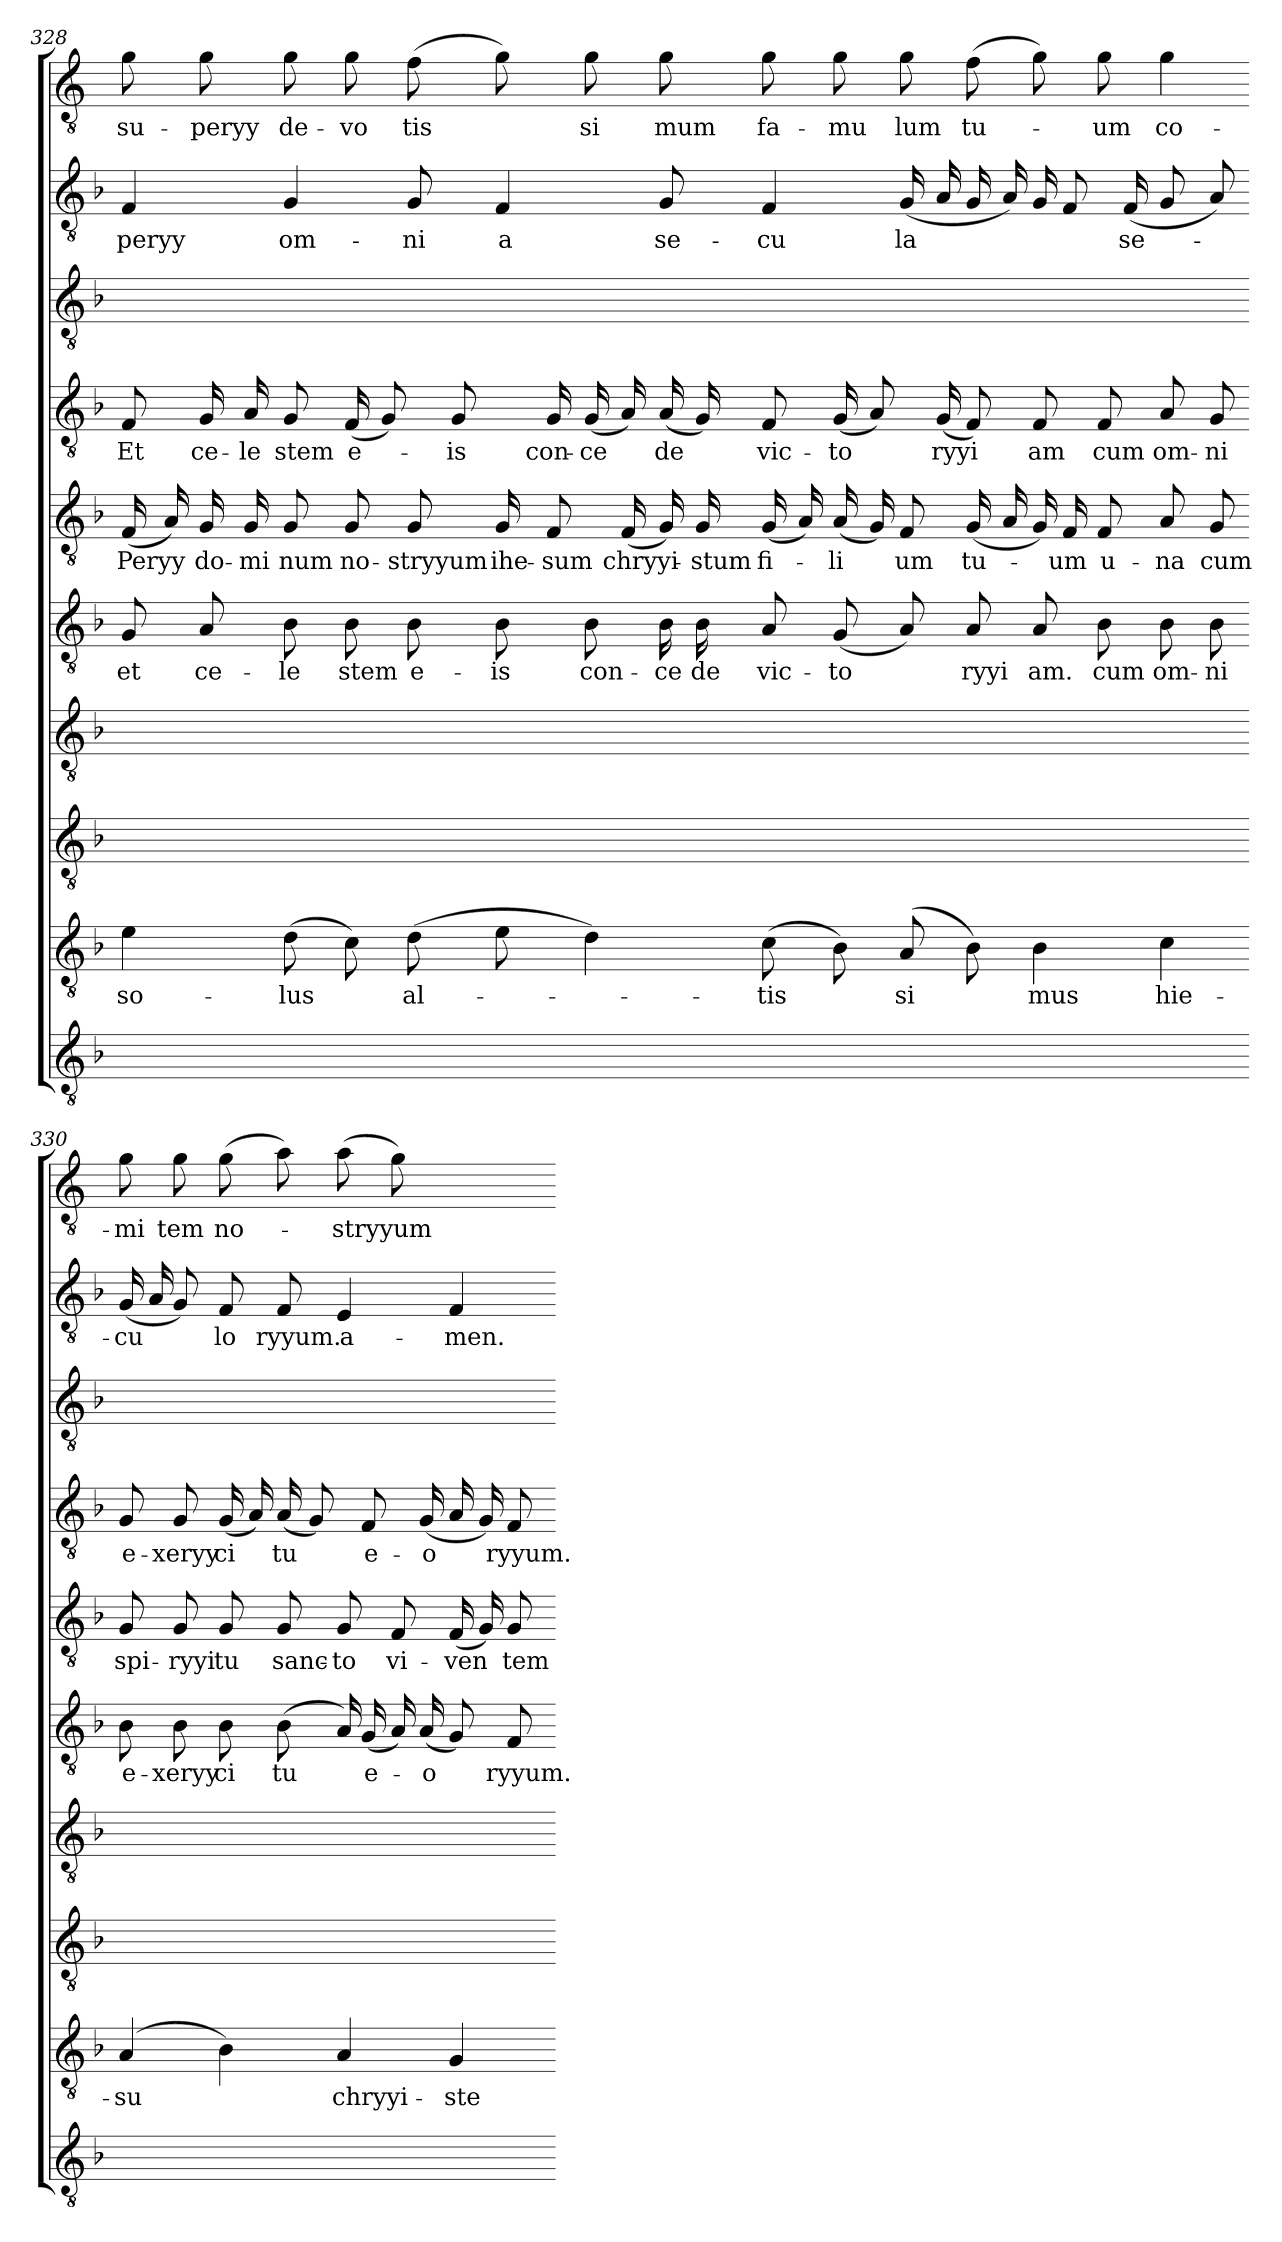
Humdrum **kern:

**kern	**kern	**text	**kern	**kern	**kern	**text	**kern	**text	**kern	**text	**kern	**kern	**text	**kern	**text
*part10	*part9	*part9	*part8	*part7	*part6	*part6	*part5	*part5	*part4	*part4	*part3	*part2	*part2	*part1	*part1
*staff10	*staff9	*staff9	*staff8	*staff7	*staff6	*staff6	*staff5	*staff5	*staff4	*staff4	*staff3	*staff2	*staff2	*staff1	*staff1
*clefGv2	*clefGv2	*	*clefGv2	*clefGv2	*clefGv2	*	*clefGv2	*	*clefGv2	*	*clefGv2	*clefGv2	*	*clefGv2	*
*k[b-]	*k[b-]	*	*k[b-]	*k[b-]	*k[b-]	*	*k[b-]	*	*k[b-]	*	*k[b-]	*k[b-]	*	*k[]	*
=328	=328	=328	=328	=328	=328	=328	=328	=328	=328	=328	=328	=328	=328	=328	=328
1ryy	4e	so-	1ryy	1ryy	8G	et	(16F	Peryy	8F	Et	1ryy	4F	peryy	8g	su-
.	.	.	.	.	.	.	16A)	.	.	.	.	.	.	.	.
.	.	.	.	.	8A	ce-	16G	do-	16G	ce-	.	.	.	8g	-peryy
.	.	.	.	.	.	.	16G	mi	16A	le	.	.	.	.	.
.	(8d	-lus	.	.	8B-	le	8G	-num	8G	-stem	.	4G	om-	8g	de-
.	8c)	.	.	.	8B-	-stem	8G	no-	(16F	e-	.	.	.	8g	vo
.	.	.	.	.	.	.	.	.	8G)	.	.	.	.	.	.
.	(8d	al-	.	.	8B-	e-	8G	-stryyum	.	.	.	8G	ni	(8f	tis
.	.	.	.	.	.	.	.	.	8G	-is	.	.	.	.	.
.	8e	.	.	.	8B-	-is	16G	ihe-	.	.	.	4F	-a	8g)	.
.	.	.	.	.	.	.	8F	-sum	16G	con-	.	.	.	.	.
.	4d)	.	.	.	8B-	con-	.	.	(16G	ce	.	.	.	8g	si
.	.	.	.	.	.	.	(16F	chryyi-	16A)	.	.	.	.	.	.
.	.	.	.	.	16B-	ce	16G)	.	(16A	-de	.	8G	se-	8g	-mum
.	.	.	.	.	16B-	-de	16G	-stum	16G)	.	.	.	.	.	.
=329-	=329-	=329-	=329-	=329-	=329-	=329-	=329-	=329-	=329-	=329-	=329-	=329-	=329-	=329-	=329-
1ryy	(8c	tis	1ryy	1ryy	8A	vic-	(16G	fi-	8F	vic-	1ryy	4F	cu	8g	fa-
.	.	.	.	.	.	.	16A)	.	.	.	.	.	.	.	.
.	8B-)	.	.	.	(8G	to	(16A	li	(16G	to	.	.	.	8g	mu
.	.	.	.	.	.	.	16G)	.	8A)	.	.	.	.	.	.
.	(8A	si	.	.	8A)	.	8F	-um	.	.	.	(16G	-la	8g	-lum
.	.	.	.	.	.	.	.	.	(16G	ryyi	.	16A	.	.	.
.	8B-)	.	.	.	8A	ryyi	(16G	tu-	8F)	.	.	16G	.	(8f	tu-
.	.	.	.	.	.	.	16A	.	.	.	.	16A)	.	.	.
.	4B-	-mus	.	.	8A	-am.	16G)	.	8F	-am	.	16G	.	8g)	.
.	.	.	.	.	.	.	16F	-um	.	.	.	8F	.	.	.
.	.	.	.	.	8B-	cum	8F	u-	8F	cum	.	.	.	8g	-um
.	.	.	.	.	.	.	.	.	.	.	.	(16F	se-	.	.
.	4c	hie-	.	.	8B-	om-	8A	-na	8A	om-	.	8G	.	4g	co-
.	.	.	.	.	8B-	-ni	8G	cum	8G	-ni	.	8A)	.	.	.
=330-	=330-	=330-	=330-	=330-	=330-	=330-	=330-	=330-	=330-	=330-	=330-	=330-	=330-	=330-	=330-
1ryy	(4A	-su	1ryy	1ryy	8B-	e-	8G	spi-	8G	e-	1ryy	(16G	cu	8g	mi
.	.	.	.	.	.	.	.	.	.	.	.	16A	.	.	.
.	.	.	.	.	8B-	xeryy	8G	ryyi	8G	xeryy	.	8G)	.	8g	-tem
.	4B-)	.	.	.	8B-	ci	8G	-tu	(16G	ci	.	8F	lo	(8g	no-
.	.	.	.	.	.	.	.	.	16A)	.	.	.	.	.	.
.	.	.	.	.	(8B-	-tu	8G	sanc-	(16A	-tu	.	8F	-ryyum.	8a)	.
.	.	.	.	.	.	.	.	.	8G)	.	.	.	.	.	.
.	4A	chryyi-	.	.	16A)	.	8G	-to	.	.	.	4E	a-	(8a	-stryyum
.	.	.	.	.	(16G	e-	.	.	8F	e-	.	.	.	.	.
.	.	.	.	.	16A)	.	8F	vi-	.	.	.	.	.	8g)	.
.	.	.	.	.	(16A	o	.	.	(16G	o	.	.	.	.	.
.	4G	-ste	.	.	8G)	.	(16F	ven	16A	.	.	4F	-men.	4ryy	.
.	.	.	.	.	.	.	16G)	.	16G)	.	.	.	.	.	.
.	.	.	.	.	8F	-ryyum.	8G	-tem	8F	-ryyum.	.	.	.	.	.
=-	=-	=-	=-	=-	=-	=-	=-	=-	=-	=-	=-	=-	=-	=-	=-
*-	*-	*-	*-	*-	*-	*-	*-	*-	*-	*-	*-	*-	*-	*-	*-
